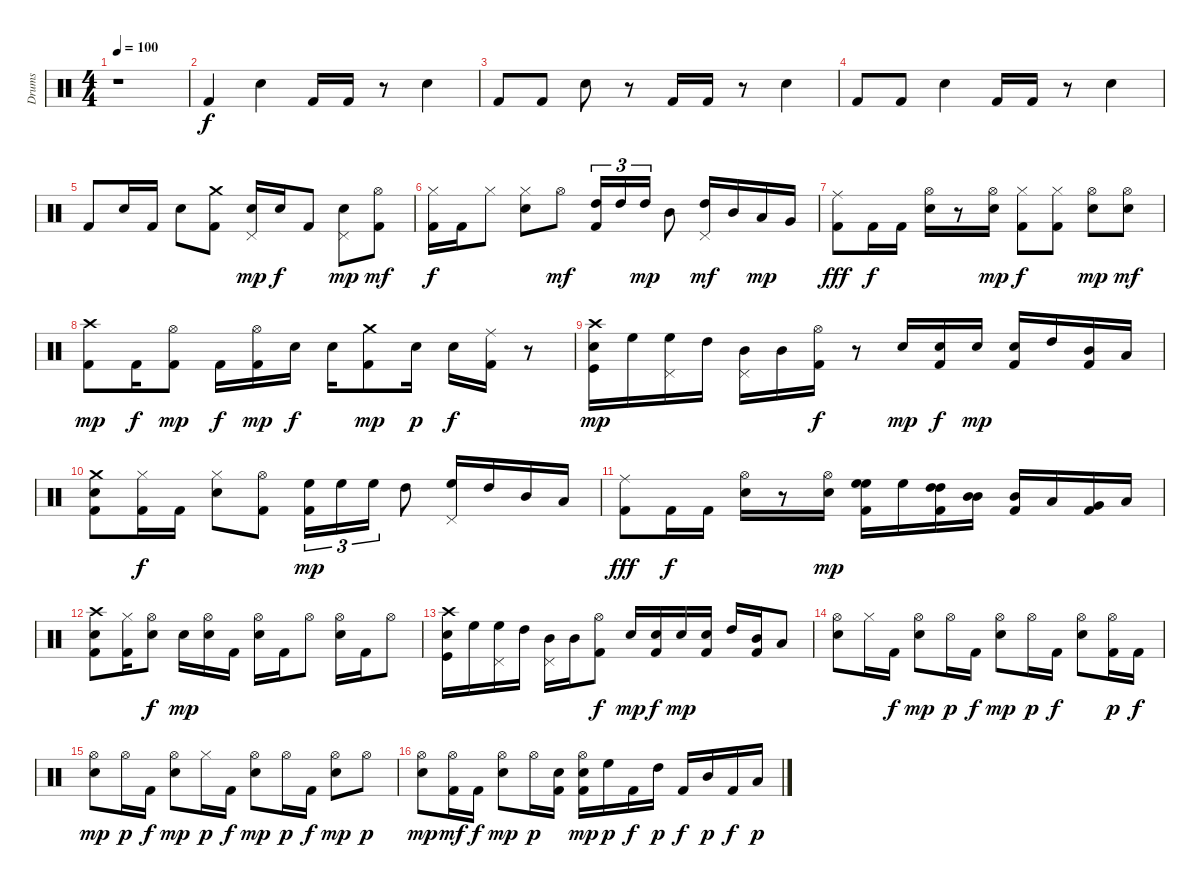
\track ("Drums" "Drums") {instrument percussion}
\staff {score}
\articulation defaults
\ts (4 4)
\tempo 100
\clef neutral
\ks c
r.1{dy f} |
"Kick (hit) 2".4 "Electric Snare (hit)".4 "Kick (hit) 2".16 "Kick (hit) 2".16 r.8 "Electric Snare (hit)".4 |
"Kick (hit) 2".8 "Kick (hit) 2".8 "Electric Snare (hit)".8 r.8 "Kick (hit) 2".16 "Kick (hit) 2".16 r.8 "Electric Snare (hit)".4 |
"Kick (hit) 2".8 "Kick (hit) 2".8 "Electric Snare (hit)".4 "Kick (hit) 2".16 "Kick (hit) 2".16 r.8 "Electric Snare (hit)".4 |
"Kick (hit) 2".8 "Electric Snare (hit)".16 "Kick (hit) 2".16 "Electric Snare (hit)".8 ("Crash medium (hit)" "Kick (hit) 2").8 ("Pedal Hi-Hat (hit)" "Electric Snare (hit)").16{dy mp} "Electric Snare (hit)".16{dy f} "Kick (hit) 2".8 ("Pedal Hi-Hat (hit)" "Electric Snare (hit)").8{dy mp} ("Hi-Hat (open)" "Kick (hit) 2").8{dy mf} |
("Kick (hit) 2" "Hi-Hat (closed)").16{dy f} "Kick (hit) 2".16 "Hi-Hat (closed)".8 ("Electric Snare (hit)" "Hi-Hat (closed)").8 "Hi-Hat (open)".8{dy mf} ("Kick (hit) 2" "High Tom (hit)").16{tu (3 2)} "High Tom (hit)".16{tu (3 2)} "High Tom (hit)".16{tu (3 2) dy mp} "Mid Tom (hit)".8 ("Pedal Hi-Hat (hit)" "High Tom (hit)").16{dy mf} "Mid Tom (hit)".16 "Low Tom (hit)".16{dy mp} "Very Low Tom (hit)".16 |
("Kick (hit) 2" "Ride (middle)").8{dy fff} "Kick (hit) 2".16{dy f} "Kick (hit) 2".16 ("Hi-Hat (open)" "Electric Snare (hit)").16 r.8 ("Hi-Hat (open)" "Electric Snare (hit)").16{dy mp} ("Hi-Hat (closed)" "Kick (hit) 2").8{dy f} ("Hi-Hat (closed)" "Kick (hit) 2").8 ("Hi-Hat (open)" "Electric Snare (hit)").8{dy mp} ("Hi-Hat (open)" "Electric Snare (hit)").8{dy mf} |
("Crash high (hit)" "Kick (hit) 2").8{dy mp} "Kick (hit) 2".16{dy f} ("Kick (hit) 2" "Hi-Hat (open)").8{dy mp} "Kick (hit) 2".16{dy f} ("Hi-Hat (open)" "Kick (hit) 2").16{dy mp} "Electric Snare (hit)".16{dy f} "Electric Snare (hit)".16 ("Crash medium (hit)" "Kick (hit) 2").8{dy mp} "Electric Snare (hit)".16{dy p} "Electric Snare (hit)".16{dy f} ("Ride (middle)" "Kick (hit) 2").16 r.8 |
("Crash high (hit)" "Kick (hit)" "Snare (hit) 2").16{dy mp} "High Floor Tom (hit)".16 ("Pedal Hi-Hat (hit)" "High Floor Tom (hit)").16 "High Tom (hit)".16 ("Pedal Hi-Hat (hit)" "Mid Tom (hit)").16 "Mid Tom (hit)".16 ("Hi-Hat (open)" "Kick (hit) 2").16{dy f} r.8 "Electric Snare (hit)".16{dy mp} ("Kick (hit) 2" "Electric Snare (hit)").16{dy f} "Electric Snare (hit)".16{dy mp} ("Kick (hit) 2" "Electric Snare (hit)").16 "High Tom (hit)".16 ("Kick (hit) 2" "Mid Tom (hit)").16 "Low Tom (hit)".16 |
("Crash medium (hit)" "Kick (hit) 2" "Electric Snare (hit)").8 ("Hi-Hat (closed)" "Kick (hit) 2").16{dy f} "Kick (hit) 2".16 ("Hi-Hat (closed)" "Electric Snare (hit)").8 ("Kick (hit) 2" "Hi-Hat (open)").8 ("Kick (hit) 2" "High Floor Tom (hit)").16{tu (3 2) dy mp} "High Floor Tom (hit)".16{tu (3 2)} "High Floor Tom (hit)".16{tu (3 2)} "High Tom (hit)".8 ("Pedal Hi-Hat (hit)" "High Floor Tom (hit)").16 "High Tom (hit)".16 "Mid Tom (hit)".16 "Low Tom (hit)".16 |
("Kick (hit) 2" "Ride (middle)").8{dy fff} "Kick (hit) 2".16{dy f} "Kick (hit) 2".16 ("Hi-Hat (open)" "Electric Snare (hit)").16 r.8 ("Hi-Hat (open)" "Electric Snare (hit)").16{dy mp} ("High Floor Tom (hit)" "Kick (hit) 2" "High Floor Tom (hit)").16 "High Floor Tom (hit)".16 ("High Tom (hit)" "Kick (hit) 2" "High Tom (hit)").16 ("Mid Tom (hit)" "Mid Tom (hit)").16 ("Kick (hit) 2" "Mid Tom (hit)").16 "Low Tom (hit)".16 ("Kick (hit) 2" "Very Low Tom (hit)").16 "Low Floor Tom (hit)".16 |
("Crash high (hit)" "Kick (hit) 2" "Electric Snare (hit)").8 ("Kick (hit) 2" "Hi-Hat (closed)").16 ("Hi-Hat (open)" "Snare (hit) 2").8{dy f} "Electric Snare (hit)".16{dy mp} ("Hi-Hat (open)" "Electric Snare (hit)").16 "Kick (hit) 2".16 ("Hi-Hat (open)" "Electric Snare (hit)").16 "Kick (hit) 2".16 "Hi-Hat (open)".8 ("Hi-Hat (open)" "Snare (hit) 2").16 "Kick (hit) 2".16 "Hi-Hat (open)".8 |
("Crash high (hit)" "Kick (hit)" "Snare (hit) 2").16 "High Floor Tom (hit)".16 ("Pedal Hi-Hat (hit)" "High Floor Tom (hit)").16 "High Tom (hit)".16 ("Pedal Hi-Hat (hit)" "Mid Tom (hit)").16 "Mid Tom (hit)".16 ("Hi-Hat (open)" "Kick (hit) 2").8{dy f} "Electric Snare (hit)".16{dy mp} ("Kick (hit) 2" "Electric Snare (hit)").16{dy f} "Electric Snare (hit)".16{dy mp} ("Kick (hit) 2" "Electric Snare (hit)").16 "High Tom (hit)".16 ("Kick (hit) 2" "Mid Tom (hit)").16 "Low Tom (hit)".8 |
("Hi-Hat (open)" "Electric Snare (hit)").8 "Hi-Hat (closed)".16 "Kick (hit) 2".16{dy f} ("Hi-Hat (open)" "Electric Snare (hit)").8{dy mp} "Hi-Hat (open)".16{dy p} "Kick (hit) 2".16{dy f} ("Hi-Hat (open)" "Electric Snare (hit)").8{dy mp} "Hi-Hat (open)".16{dy p} "Kick (hit) 2".16{dy f} ("Hi-Hat (open)" "Electric Snare (hit)").8 ("Hi-Hat (open)" "Kick (hit) 2").16{dy p} "Kick (hit) 2".16{dy f} |
("Hi-Hat (open)" "Electric Snare (hit)").8{dy mp} "Hi-Hat (open)".16{dy p} "Kick (hit) 2".16{dy f} ("Hi-Hat (open)" "Electric Snare (hit)").8{dy mp} "Hi-Hat (closed)".16{dy p} "Kick (hit) 2".16{dy f} ("Hi-Hat (open)" "Electric Snare (hit)").8{dy mp} "Hi-Hat (open)".16{dy p} "Kick (hit) 2".16{dy f} ("Hi-Hat (open)" "Electric Snare (hit)").8{dy mp} "Hi-Hat (open)".8{dy p} |
("Hi-Hat (open)" "Electric Snare (hit)").8{dy mp} ("Hi-Hat (open)" "Kick (hit) 2").16{dy mf} "Kick (hit) 2".16{dy f} ("Hi-Hat (open)" "Electric Snare (hit)").8{dy mp} "Hi-Hat (open)".16{dy p} ("Electric Snare (hit)" "Kick (hit) 2").16 ("Kick (hit) 2" "Hi-Hat (open)" "Electric Snare (hit)").16{dy mp} "High Floor Tom (hit)".16{dy p} "Kick (hit) 2".16{dy f} "High Tom (hit)".16{dy p} "Kick (hit) 2".16{dy f} "Mid Tom (hit)".16{dy p} "Kick (hit) 2".16{dy f} "Low Tom (hit)".16{dy p}
